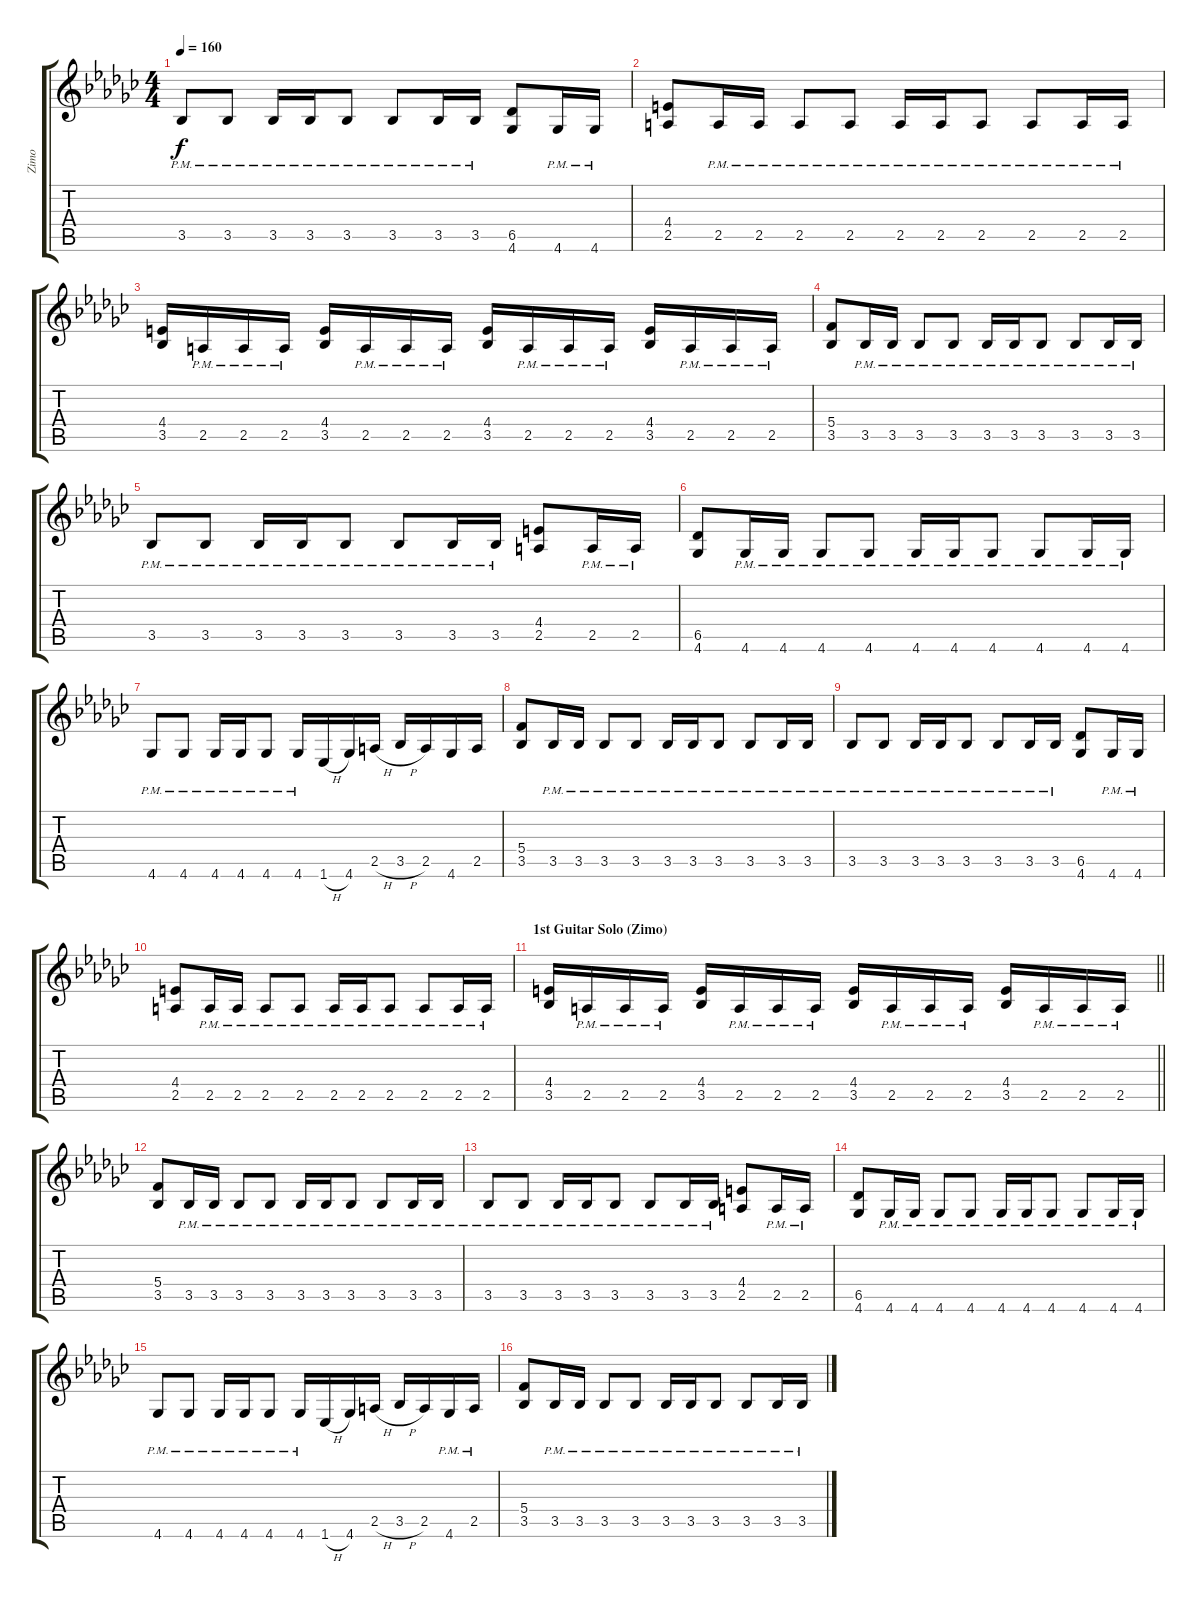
\track ("Zimo" "Zimo") {instrument distortionguitar}
\staff {score tabs}
\tuning (D4 A3 F3 C3 G2 D2) {hide}
\ts (4 4)
\tempo 160
\clef g2
\ks ebminor
3.5{pm}.8{dy f} 3.5{pm}.8 3.5{pm}.16 3.5{pm}.16 3.5{pm}.8 3.5{pm}.8 3.5{pm}.16 3.5{pm}.16 (6.5 4.6).8 4.6{pm}.16 4.6{pm}.16 |
(4.4 2.5).8 2.5{pm}.16 2.5{pm}.16 2.5{pm}.8 2.5{pm}.8 2.5{pm}.16 2.5{pm}.16 2.5{pm}.8 2.5{pm}.8 2.5{pm}.16 2.5{pm}.16 |
(4.4 3.5).16 2.5{pm}.16 2.5{pm}.16 2.5{pm}.16 (4.4 3.5).16 2.5{pm}.16 2.5{pm}.16 2.5{pm}.16 (4.4 3.5).16 2.5{pm}.16 2.5{pm}.16 2.5{pm}.16 (4.4 3.5).16 2.5{pm}.16 2.5{pm}.16 2.5{pm}.16 |
(5.4 3.5).8 3.5{pm}.16 3.5{pm}.16 3.5{pm}.8 3.5{pm}.8 3.5{pm}.16 3.5{pm}.16 3.5{pm}.8 3.5{pm}.8 3.5{pm}.16 3.5{pm}.16 |
3.5{pm}.8 3.5{pm}.8 3.5{pm}.16 3.5{pm}.16 3.5{pm}.8 3.5{pm}.8 3.5{pm}.16 3.5{pm}.16 (4.4 2.5).8 2.5{pm}.16 2.5{pm}.16 |
(6.5 4.6).8 4.6{pm}.16 4.6{pm}.16 4.6{pm}.8 4.6{pm}.8 4.6{pm}.16 4.6{pm}.16 4.6{pm}.8 4.6{pm}.8 4.6{pm}.16 4.6{pm}.16 |
4.6{pm}.8 4.6{pm}.8 4.6{pm}.16 4.6{pm}.16 4.6{pm}.8 4.6{pm}.16 1.6{h}.16 4.6.16 2.5{h}.16 3.5{h}.16 2.5.16 4.6.16 2.5.16 |
(5.4 3.5).8 3.5{pm}.16 3.5{pm}.16 3.5{pm}.8 3.5{pm}.8 3.5{pm}.16 3.5{pm}.16 3.5{pm}.8 3.5{pm}.8 3.5{pm}.16 3.5{pm}.16 |
3.5{pm}.8 3.5{pm}.8 3.5{pm}.16 3.5{pm}.16 3.5{pm}.8 3.5{pm}.8 3.5{pm}.16 3.5{pm}.16 (6.5 4.6).8 4.6{pm}.16 4.6{pm}.16 |
(4.4 2.5).8 2.5{pm}.16 2.5{pm}.16 2.5{pm}.8 2.5{pm}.8 2.5{pm}.16 2.5{pm}.16 2.5{pm}.8 2.5{pm}.8 2.5{pm}.16 2.5{pm}.16 |
\section ("" "1st Guitar Solo (Zimo)")
\barLineRight lightlight
(4.4 3.5).16 2.5{pm}.16 2.5{pm}.16 2.5{pm}.16 (4.4 3.5).16 2.5{pm}.16 2.5{pm}.16 2.5{pm}.16 (4.4 3.5).16 2.5{pm}.16 2.5{pm}.16 2.5{pm}.16 (4.4 3.5).16 2.5{pm}.16 2.5{pm}.16 2.5{pm}.16 |
(5.4 3.5).8 3.5{pm}.16 3.5{pm}.16 3.5{pm}.8 3.5{pm}.8 3.5{pm}.16 3.5{pm}.16 3.5{pm}.8 3.5{pm}.8 3.5{pm}.16 3.5{pm}.16 |
3.5{pm}.8 3.5{pm}.8 3.5{pm}.16 3.5{pm}.16 3.5{pm}.8 3.5{pm}.8 3.5{pm}.16 3.5{pm}.16 (4.4 2.5).8 2.5{pm}.16 2.5{pm}.16 |
(6.5 4.6).8 4.6{pm}.16 4.6{pm}.16 4.6{pm}.8 4.6{pm}.8 4.6{pm}.16 4.6{pm}.16 4.6{pm}.8 4.6{pm}.8 4.6{pm}.16 4.6{pm}.16 |
4.6{pm}.8 4.6{pm}.8 4.6{pm}.16 4.6{pm}.16 4.6{pm}.8 4.6{pm}.16 1.6{h}.16 4.6.16 2.5{h}.16 3.5{h}.16 2.5.16 4.6{pm}.16 2.5{pm}.16 |
(5.4 3.5).8 3.5{pm}.16 3.5{pm}.16 3.5{pm}.8 3.5{pm}.8 3.5{pm}.16 3.5{pm}.16 3.5{pm}.8 3.5{pm}.8 3.5{pm}.16 3.5{pm}.16
